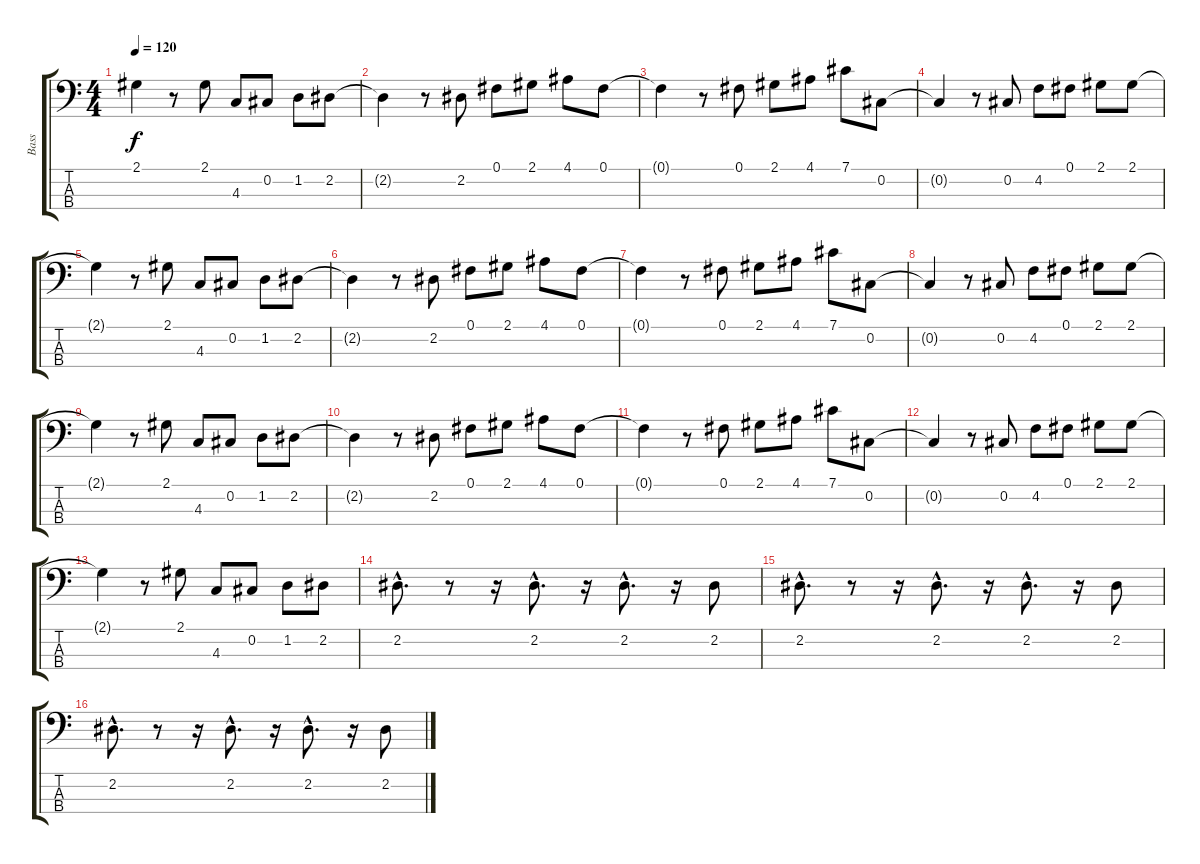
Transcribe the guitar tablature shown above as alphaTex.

\track ("Bass" "Bass") {instrument fretlessbass}
\staff {score tabs}
\tuning (Gb2 Db2 Ab1 Eb1) {hide}
\ts (4 4)
\tempo 120
\clef f4
\ks c
2.1{t}.4{dy f} r.8 2.1.8 4.3.8 0.2.8 1.2.8 2.2.8 |
2.2{t}.4 r.8 2.2.8 0.1.8 2.1.8 4.1.8 0.1.8 |
0.1{t}.4 r.8 0.1.8 2.1.8 4.1.8 7.1.8 0.2.8 |
0.2{t}.4 r.8 0.2.8 4.2.8 0.1.8 2.1.8 2.1.8 |
2.1{t}.4 r.8 2.1.8 4.3.8 0.2.8 1.2.8 2.2.8 |
2.2{t}.4 r.8 2.2.8 0.1.8 2.1.8 4.1.8 0.1.8 |
0.1{t}.4 r.8 0.1.8 2.1.8 4.1.8 7.1.8 0.2.8 |
0.2{t}.4 r.8 0.2.8 4.2.8 0.1.8 2.1.8 2.1.8 |
2.1{t}.4 r.8 2.1.8 4.3.8 0.2.8 1.2.8 2.2.8 |
2.2{t}.4 r.8 2.2.8 0.1.8 2.1.8 4.1.8 0.1.8 |
0.1{t}.4 r.8 0.1.8 2.1.8 4.1.8 7.1.8 0.2.8 |
0.2{t}.4 r.8 0.2.8 4.2.8 0.1.8 2.1.8 2.1.8 |
2.1{t}.4 r.8 2.1.8 4.3.8 0.2.8 1.2.8 2.2.8 |
2.2{hac}.8{d} r.8 r.16 2.2{hac}.8{d} r.16 2.2{hac}.8{d} r.16 2.2.8 |
2.2{hac}.8{d} r.8 r.16 2.2{hac}.8{d} r.16 2.2{hac}.8{d} r.16 2.2.8 |
2.2{hac}.8{d} r.8 r.16 2.2{hac}.8{d} r.16 2.2{hac}.8{d} r.16 2.2.8
